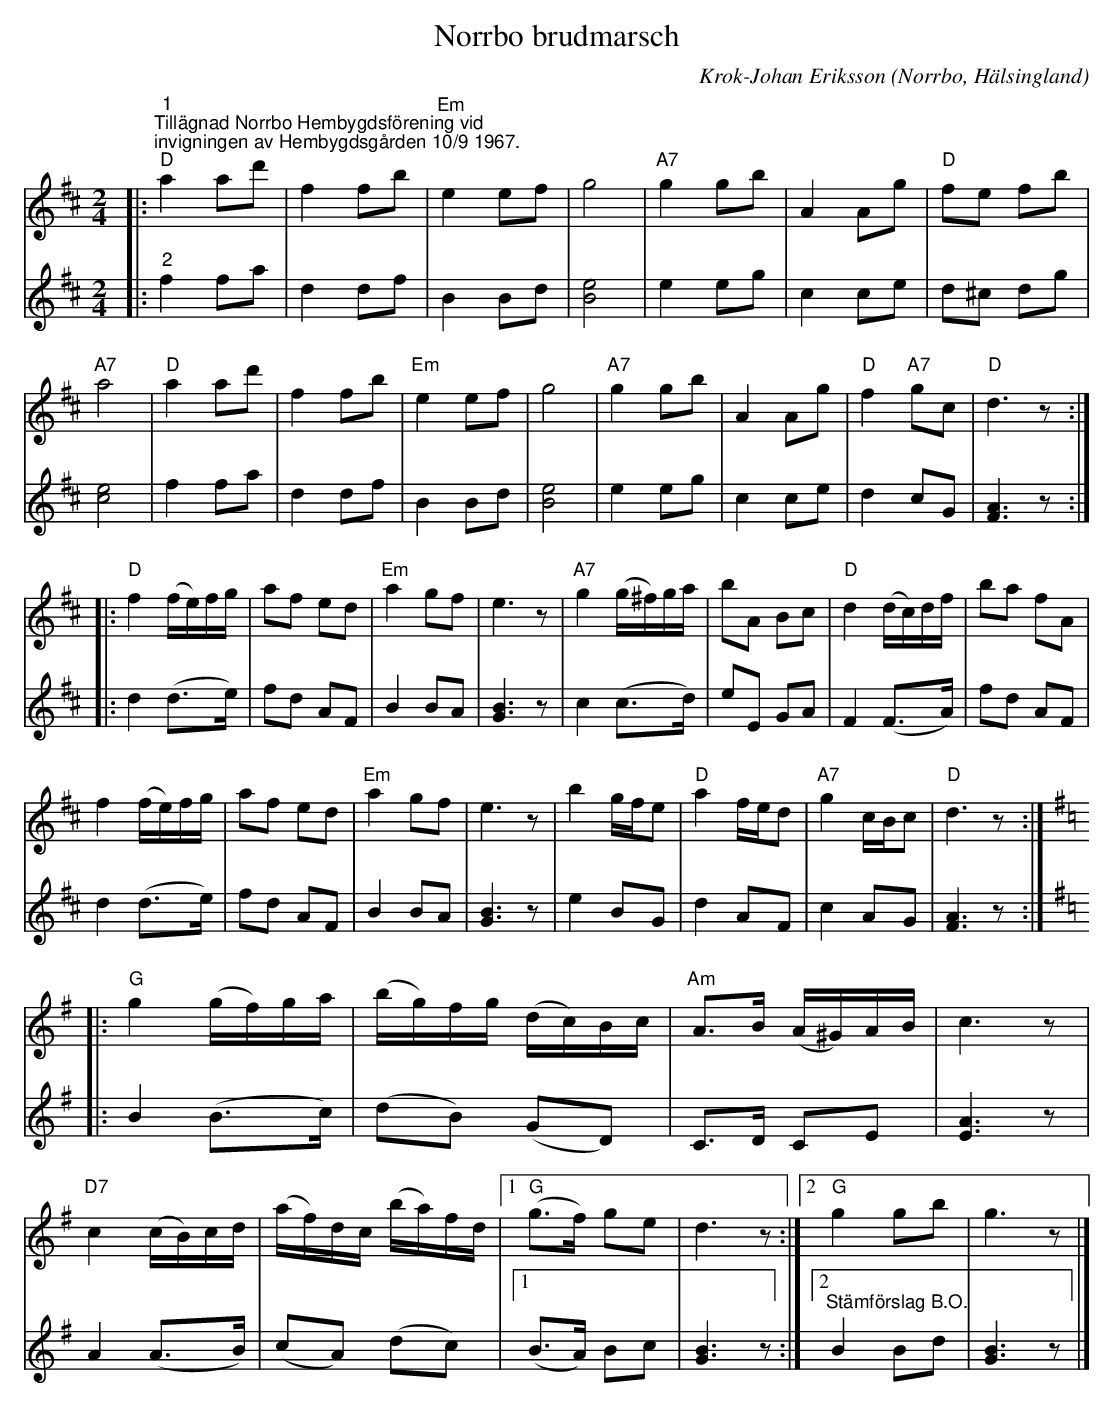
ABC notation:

X:1
T:Norrbo brudmarsch
C:Krok-Johan Eriksson
O:Norrbo, Hälsingland
L:1/8
M:2/4
K:D
V:1
|:"^1""^Tillägnad Norrbo Hembygdsförening vid""^invigningen av Hembygdsgården 10/9 1967.""D" a2 ad' | f2 fb |"Em" e2 ef | g4 |"A7" g2 gb | A2 Ag |"D" fe fb |
"A7" a4 |"D" a2 ad' | f2 fb | "Em" e2 ef | g4 |"A7" g2 gb | A2 Ag |"D" f2"A7" gc |"D" d3 z ::
"D" f2 (f/e/)f/g/ | af ed | "Em" a2 gf | e3 z |"A7" g2 (g/^f/)g/a/ | bA Bc |"D" d2 (d/c/)d/f/ | ba fA |
f2 (f/e/)f/g/ | af ed |"Em" a2 gf | e3 z | b2 g/f/e |"D" a2 f/e/d |"A7" g2 c/B/c |"D" d3 z ::
[K:G]"G" g2 (g/f/)g/a/ | (b/g/)f/g/ (d/c/)B/c/ |"Am" A>B (A/^G/)A/B/ | c3 z |
"D7" c2 (c/B/)c/d/ | (a/f/)d/c/ (b/a/)f/d/ |1"G" (g>f) ge | d3 z :|2"G" g2 gb | g3 z |]
V:2
|:"^2" f2 fa | d2 df | B2 Bd | [Be]4 | e2 eg | c2 ce | d^c dg | [ce]4 |
f2 fa | d2 df | B2 Bd | [Be]4 | e2 eg | c2 ce | d2 cG | [FA]3 z ::
d2 (d>e) | fd AF | B2 BA | [GB]3 z | c2 (c>d) | eE GA | F2 (F>A) | fd AF |
d2 (d>e) | fd AF | B2 BA | [GB]3 z | e2 BG | d2 AF | c2 AG | [FA]3 z ::
[K:G] B2 (B>c) | (dB) (GD) | C>D CE | [EA]3 z |
A2 (A>B) | (cA) (dc) |1 (B>A) Bc | [GB]3 z :|2 "^Stämförslag B.O." B2 Bd | [GB]3 z |]
